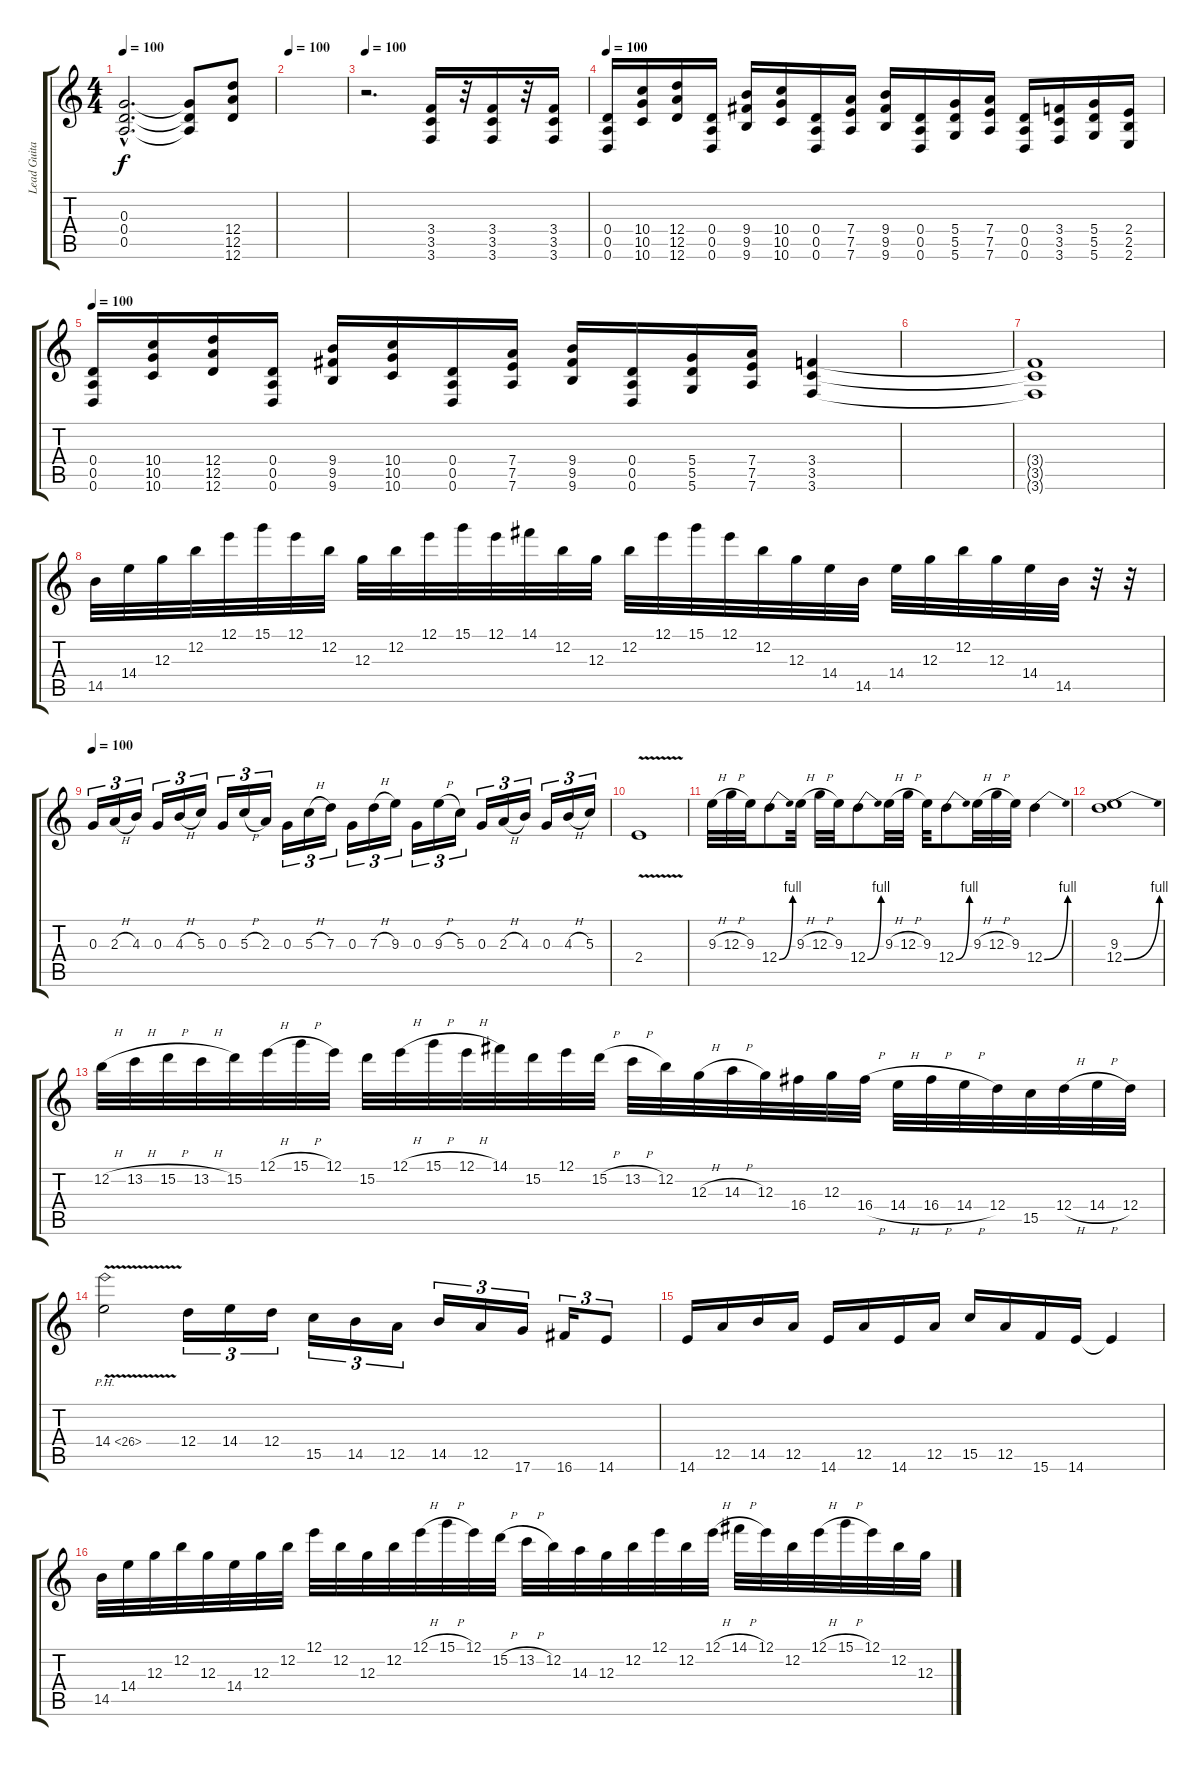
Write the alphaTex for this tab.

\track ("Lead Guitar" "Lead Guita") {instrument distortionguitar}
\staff {score tabs}
\tuning (E4 B3 G3 D3 A2 D2) {hide}
\ts (4 4)
\tempo 100
\clef g2
\ks c
(0.3{hac} 0.4{hac} 0.5{hac}).2{d dy f} (0.3{t} 0.4{t} 0.5{t}).8 (12.4 12.5 12.6).8 |
\tempo 100
|
\tempo 100
r.2{d} (3.4 3.5 3.6).16 r.32 (3.4 3.5 3.6).16 r.32 (3.4 3.5 3.6).16 |
\tempo 100
(0.4 0.5 0.6).16 (10.4 10.5 10.6).16 (12.4 12.5 12.6).16 (0.4 0.5 0.6).16 (9.4 9.5 9.6).16 (10.4 10.5 10.6).16 (0.4 0.5 0.6).16 (7.4 7.5 7.6).16 (9.4 9.5 9.6).16 (0.4 0.5 0.6).16 (5.4 5.5 5.6).16 (7.4 7.5 7.6).16 (0.4 0.5 0.6).16 (3.4 3.5 3.6).16 (5.4 5.5 5.6).16 (2.4 2.5 2.6).16 |
\tempo 100
(0.4 0.5 0.6).16 (10.4 10.5 10.6).16 (12.4 12.5 12.6).16 (0.4 0.5 0.6).16 (9.4 9.5 9.6).16 (10.4 10.5 10.6).16 (0.4 0.5 0.6).16 (7.4 7.5 7.6).16 (9.4 9.5 9.6).16 (0.4 0.5 0.6).16 (5.4 5.5 5.6).16 (7.4 7.5 7.6).16 (3.4 3.5 3.6).4 |
|
(3.4{t} 3.5{t} 3.6{t}).1 |
14.5.32 14.4.32 12.3.32 12.2.32 12.1.32 15.1.32 12.1.32 12.2.32 12.3.32 12.2.32 12.1.32 15.1.32 12.1.32 14.1.32 12.2.32 12.3.32 12.2.32 12.1.32 15.1.32 12.1.32 12.2.32 12.3.32 14.4.32 14.5.32 14.4.32 12.3.32 12.2.32 12.3.32 14.4.32 14.5.32 r.32 r.32 |
\tempo 100
0.3.16{tu (3 2)} 2.3{h}.16{tu (3 2)} 4.3.16{tu (3 2)} 0.3.16{tu (3 2)} 4.3{h}.16{tu (3 2)} 5.3.16{tu (3 2)} 0.3.16{tu (3 2)} 5.3{h}.16{tu (3 2)} 2.3.16{tu (3 2)} 0.3.16{tu (3 2)} 5.3{h}.16{tu (3 2)} 7.3.16{tu (3 2)} 0.3.16{tu (3 2)} 7.3{h}.16{tu (3 2)} 9.3.16{tu (3 2)} 0.3.16{tu (3 2)} 9.3{h}.16{tu (3 2)} 5.3.16{tu (3 2)} 0.3.16{tu (3 2)} 2.3{h}.16{tu (3 2)} 4.3.16{tu (3 2)} 0.3.16{tu (3 2)} 4.3{h}.16{tu (3 2)} 5.3.16{tu (3 2)} |
2.4{v}.1 |
9.3{h}.32 12.3{h}.32 9.3.32 12.4{be (bend 0 0 60 4)}.8 9.3{h}.32 12.3{h}.32 9.3.32 12.4{be (bend 0 0 60 4)}.8 9.3{h}.32 12.3{h}.32 9.3.32 12.4{be (bend 0 0 60 4)}.8 9.3{h}.32 12.3{h}.32 9.3.32 12.4{be (bend 0 0 60 4)}.4 |
(9.3 12.4{be (bend 0 0 60 4)}).1 |
12.2{h}.32 13.2{h}.32 15.2{h}.32 13.2{h}.32 15.2.32 12.1{h}.32 15.1{h}.32 12.1.32 15.2.32 12.1{h}.32 15.1{h}.32 12.1{h}.32 14.1.32 15.2.32 12.1.32 15.2{h}.32 13.2{h}.32 12.2.32 12.3{h}.32 14.3{h}.32 12.3.32 16.4.32 12.3.32 16.4{h}.32 14.4{h}.32 16.4{h}.32 14.4{h}.32 12.4.32 15.5.32 12.4{h}.32 14.4{h}.32 12.4.32 |
14.4{ph 12 v}.2 12.4.16{tu (3 2)} 14.4.16{tu (3 2)} 12.4.16{tu (3 2)} 15.5.16{tu (3 2)} 14.5.16{tu (3 2)} 12.5.16{tu (3 2)} 14.5.16{tu (3 2)} 12.5.16{tu (3 2)} 17.6.16{tu (3 2)} 16.6.16{tu (3 2)} 14.6.8{tu (3 2)} |
14.6.16 12.5.16 14.5.16 12.5.16 14.6.16 12.5.16 14.6.16 12.5.16 15.5.16 12.5.16 15.6.16 14.6.16 14.6{t}.4 |
14.5.32 14.4.32 12.3.32 12.2.32 12.3.32 14.4.32 12.3.32 12.2.32 12.1.32 12.2.32 12.3.32 12.2.32 12.1{h}.32 15.1{h}.32 12.1.32 15.2{h}.32 13.2{h}.32 12.2.32 14.3.32 12.3.32 12.2.32 12.1.32 12.2.32 12.1{h}.32 14.1{h}.32 12.1.32 12.2.32 12.1{h}.32 15.1{h}.32 12.1.32 12.2.32 12.3.32
